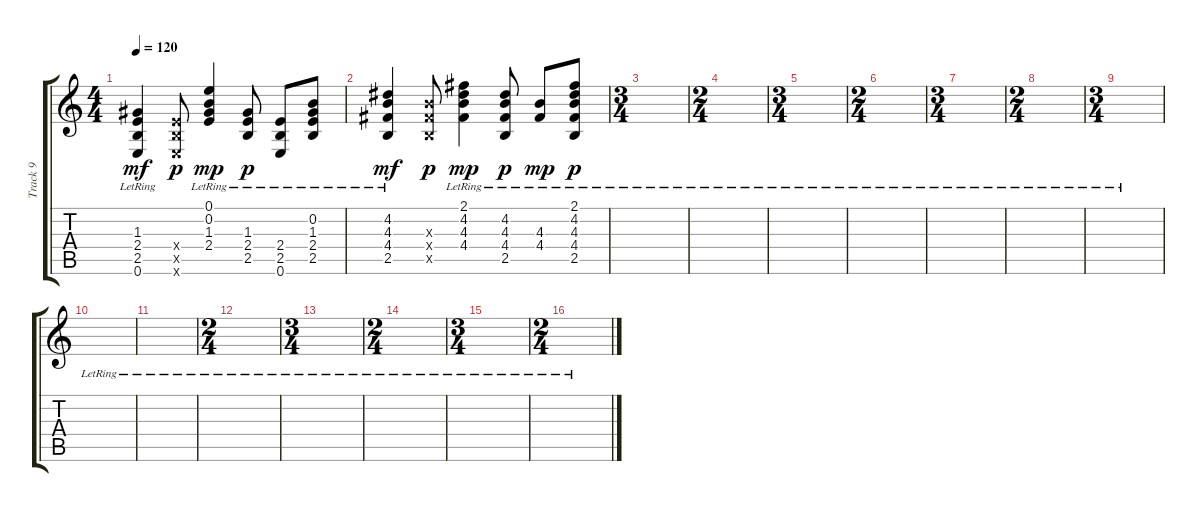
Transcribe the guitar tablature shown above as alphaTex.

\track ("Track 9" "Track 9") {instrument acousticguitarsteel bank 30}
\staff {score tabs}
\tuning (E4 B3 G3 D3 A2 E2) {hide}
\ts (4 4)
\tempo 120
\clef g2
\ks c
(1.3{lr} 2.4{lr} 2.5{lr} 0.6{lr}).4{dy mf} (2.4{x} 2.5{x} 0.6{x}).8{dy p} (0.1{lr} 0.2{lr} 1.3{lr} 2.4{lr}).4{dy mp} (1.3{lr} 2.4{lr} 2.5{lr}).8{dy p} (2.4{lr} 2.5{lr} 0.6{lr}).8 (0.2{lr} 1.3{lr} 2.4{lr} 2.5{lr}).8 |
(4.2 4.3{lr} 4.4{lr} 2.5{lr}).4{dy mf} (4.3{x} 4.4{x} 2.5{x}).8{dy p} (2.1{lr} 4.2{lr} 4.3{lr} 4.4{lr}).4{dy mp} (4.2 4.3{lr} 4.4{lr} 2.5{lr}).8{dy p} (4.3 4.4{lr}).8{dy mp} (2.1 4.2{lr} 4.3{lr} 4.4{lr} 2.5{lr}).8{dy p} |
\ts (3 4)
|
\ts (2 4)
|
\ts (3 4)
|
\ts (2 4)
|
\ts (3 4)
|
\ts (2 4)
|
\ts (3 4)
|
|
|
\ts (2 4)
|
\ts (3 4)
|
\ts (2 4)
|
\ts (3 4)
|
\ts (2 4)
